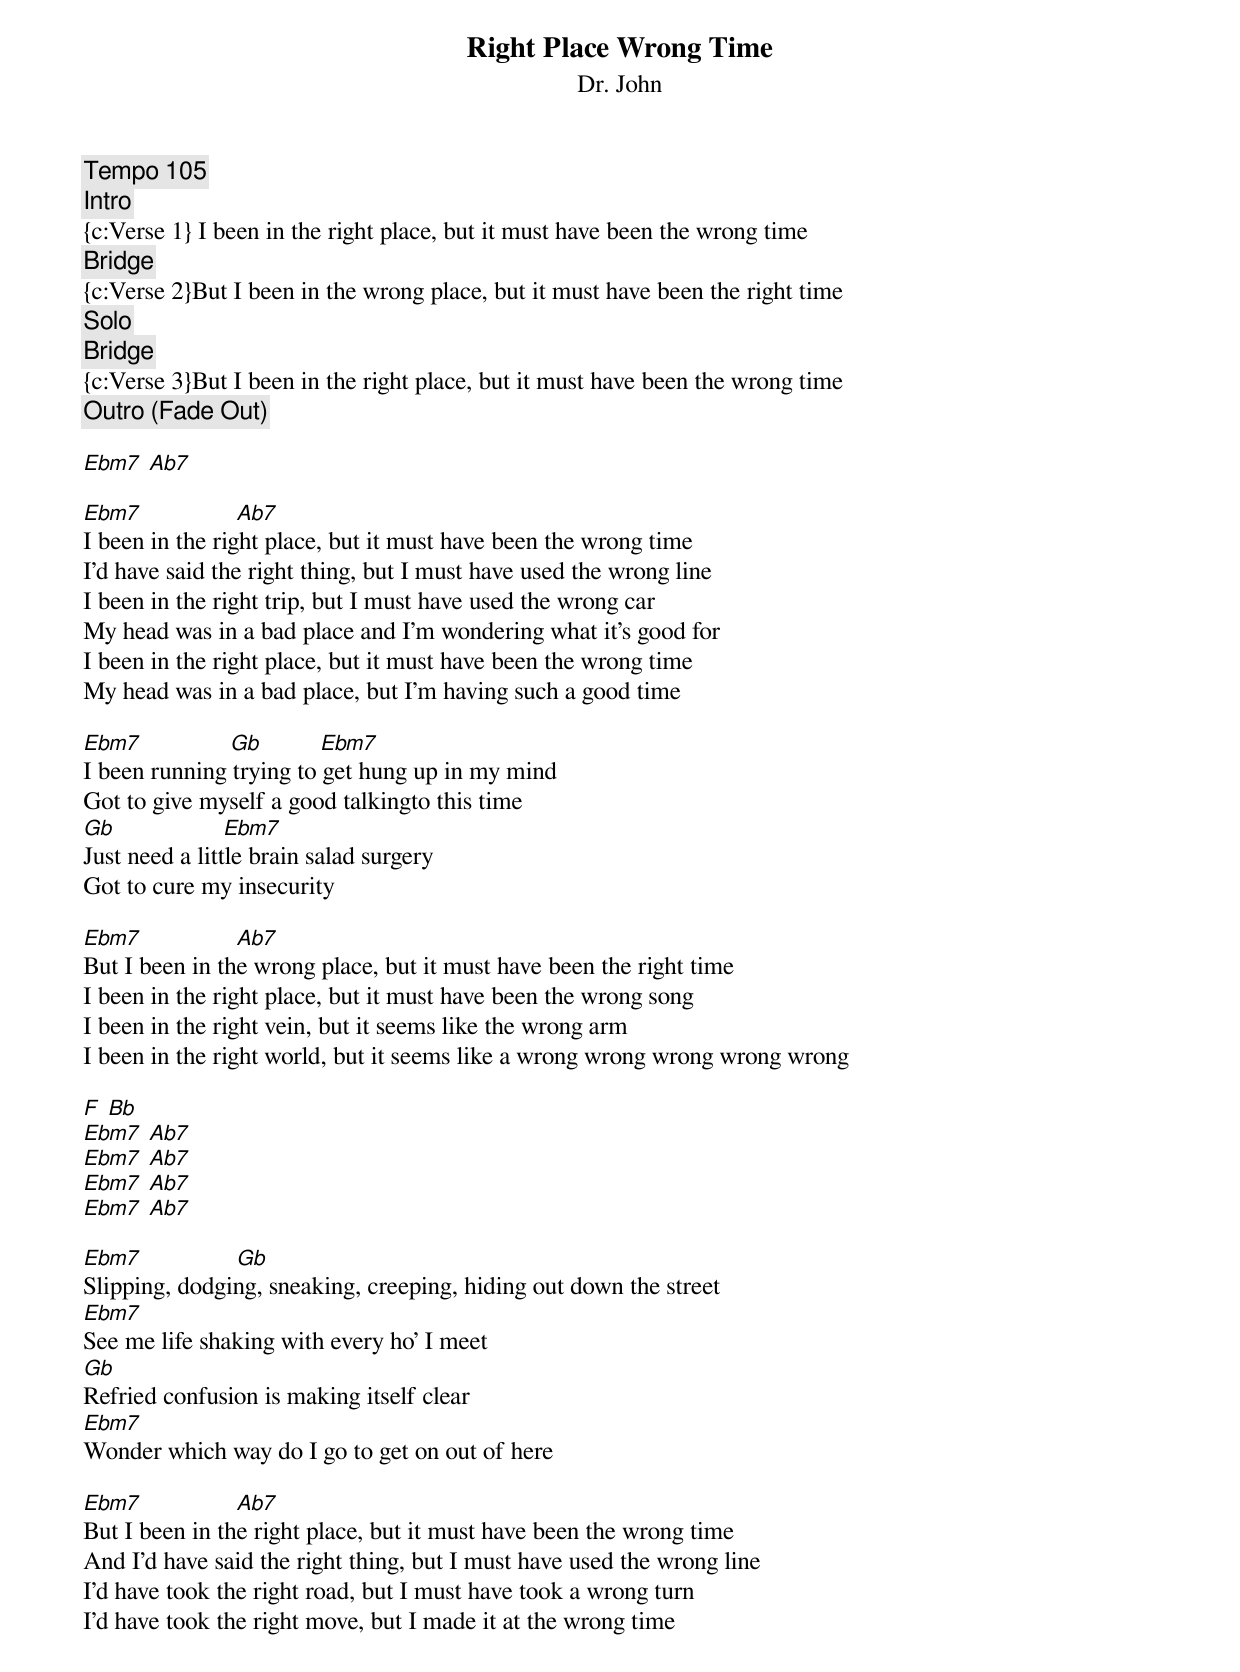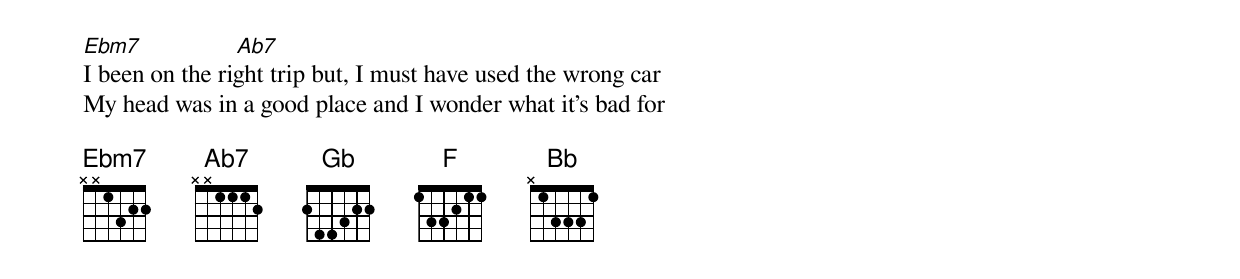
{t: Right Place Wrong Time}
{st: Dr. John}
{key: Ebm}
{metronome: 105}
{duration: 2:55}

{c:Tempo 105}
{c:Intro}
{c:Verse 1} I been in the right place, but it must have been the wrong time
{c:Bridge}
{c:Verse 2}But I been in the wrong place, but it must have been the right time
{c:Solo}
{c:Bridge}
{c:Verse 3}But I been in the right place, but it must have been the wrong time
{c:Outro (Fade Out)}

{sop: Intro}
[Ebm7] [Ab7]
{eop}

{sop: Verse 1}
[Ebm7]               [Ab7]
I been in the right place, but it must have been the wrong time
I'd have said the right thing, but I must have used the wrong line
I been in the right trip, but I must have used the wrong car
My head was in a bad place and I'm wondering what it's good for
I been in the right place, but it must have been the wrong time
My head was in a bad place, but I'm having such a good time
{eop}

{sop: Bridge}
[Ebm7]              [Gb]         [Ebm7]
I been running trying to get hung up in my mind
Got to give myself a good talkingto this time
[Gb]                 [Ebm7]
Just need a little brain salad surgery
Got to cure my insecurity
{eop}

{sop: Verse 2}
[Ebm7]               [Ab7]
But I been in the wrong place, but it must have been the right time
I been in the right place, but it must have been the wrong song
I been in the right vein, but it seems like the wrong arm
I been in the right world, but it seems like a wrong wrong wrong wrong wrong
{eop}

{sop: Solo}
[F] [Bb]
[Ebm7] [Ab7]
[Ebm7] [Ab7]
[Ebm7] [Ab7]
[Ebm7] [Ab7]
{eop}

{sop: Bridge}
[Ebm7]               [Gb]
Slipping, dodging, sneaking, creeping, hiding out down the street
[Ebm7]
See me life shaking with every ho' I meet
[Gb]
Refried confusion is making itself clear
[Ebm7]
Wonder which way do I go to get on out of here
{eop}

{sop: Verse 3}
[Ebm7]               [Ab7]
But I been in the right place, but it must have been the wrong time
And I'd have said the right thing, but I must have used the wrong line
I'd have took the right road, but I must have took a wrong turn
I'd have took the right move, but I made it at the wrong time
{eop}

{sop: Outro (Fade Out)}
[Ebm7]               [Ab7]
I been on the right trip but, I must have used the wrong car
My head was in a good place and I wonder what it's bad for
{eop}

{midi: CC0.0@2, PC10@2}
